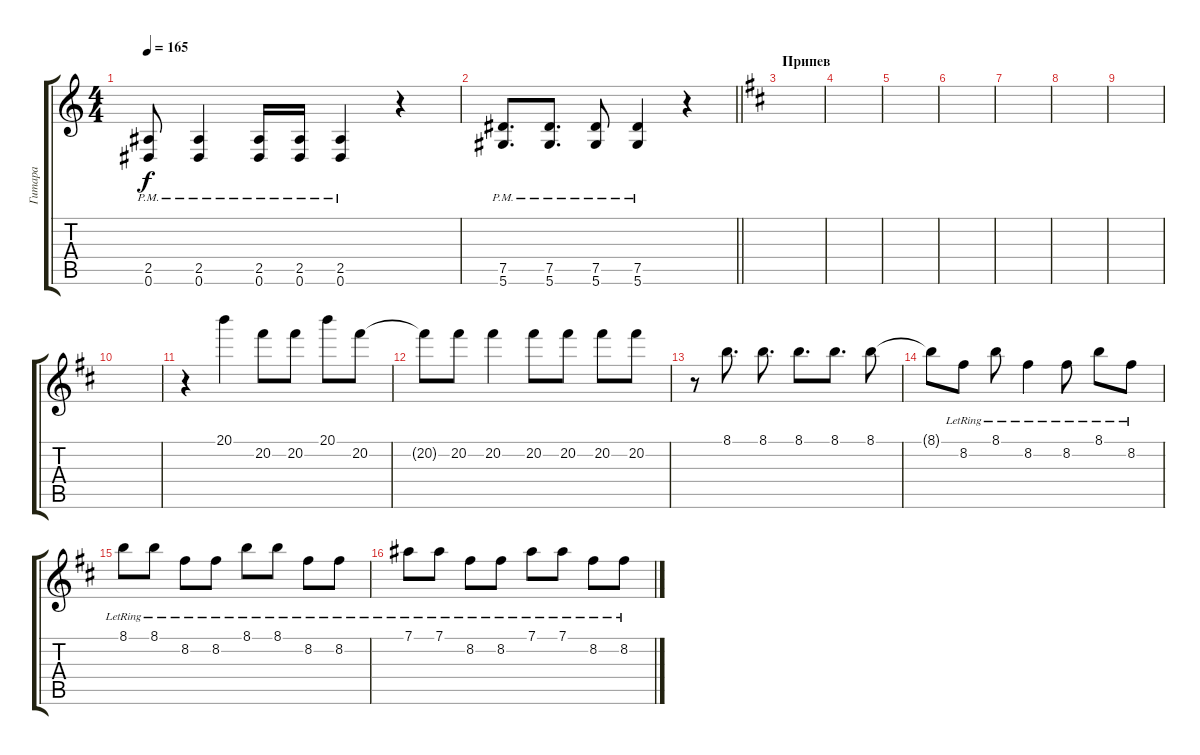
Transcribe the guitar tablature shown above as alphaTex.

\track ("Гитара" "Гитара") {instrument overdrivenguitar}
\staff {score tabs}
\tuning (Eb4 Bb3 Gb3 Db3 Ab2 Eb2) {hide}
\ts (4 4)
\tempo 165
\clef g2
\ks c
(2.5{pm} 0.6{pm}).8{dy f} (2.5{pm} 0.6{pm}).4 (2.5{pm} 0.6{pm}).16 (2.5{pm} 0.6{pm}).16 (2.5{pm} 0.6{pm}).4 r.4 |
\barLineRight lightlight
(7.5{pm} 5.6{pm}).8{d} (7.5{pm} 5.6{pm}).8{d} (7.5{pm} 5.6{pm}).8 (7.5{pm} 5.6{pm}).4 r.4 |
\section ("" "Припев")
\ks bminor
|
|
|
|
|
|
|
|
r.4 20.1.4 20.2.8 20.2.8 20.1.8 20.2.8 |
20.2{t}.8 20.2.8 20.2.4 20.2.8 20.2.8 20.2.8 20.2.8 |
r.8 8.1.8{d} 8.1.8{d} 8.1.8{d} 8.1.8{d} 8.1.8 |
8.1{t}.8 8.2{lr}.8 8.1{lr}.8 8.2{lr}.4 8.2{lr}.8 8.1{lr}.8 8.2{lr}.8 |
8.1{lr}.8 8.1{lr}.8 8.2{lr}.8 8.2{lr}.8 8.1{lr}.8 8.1{lr}.8 8.2{lr}.8 8.2{lr}.8 |
7.1{lr}.8 7.1{lr}.8 8.2{lr}.8 8.2{lr}.8 7.1{lr}.8 7.1{lr}.8 8.2{lr}.8 8.2{lr}.8
